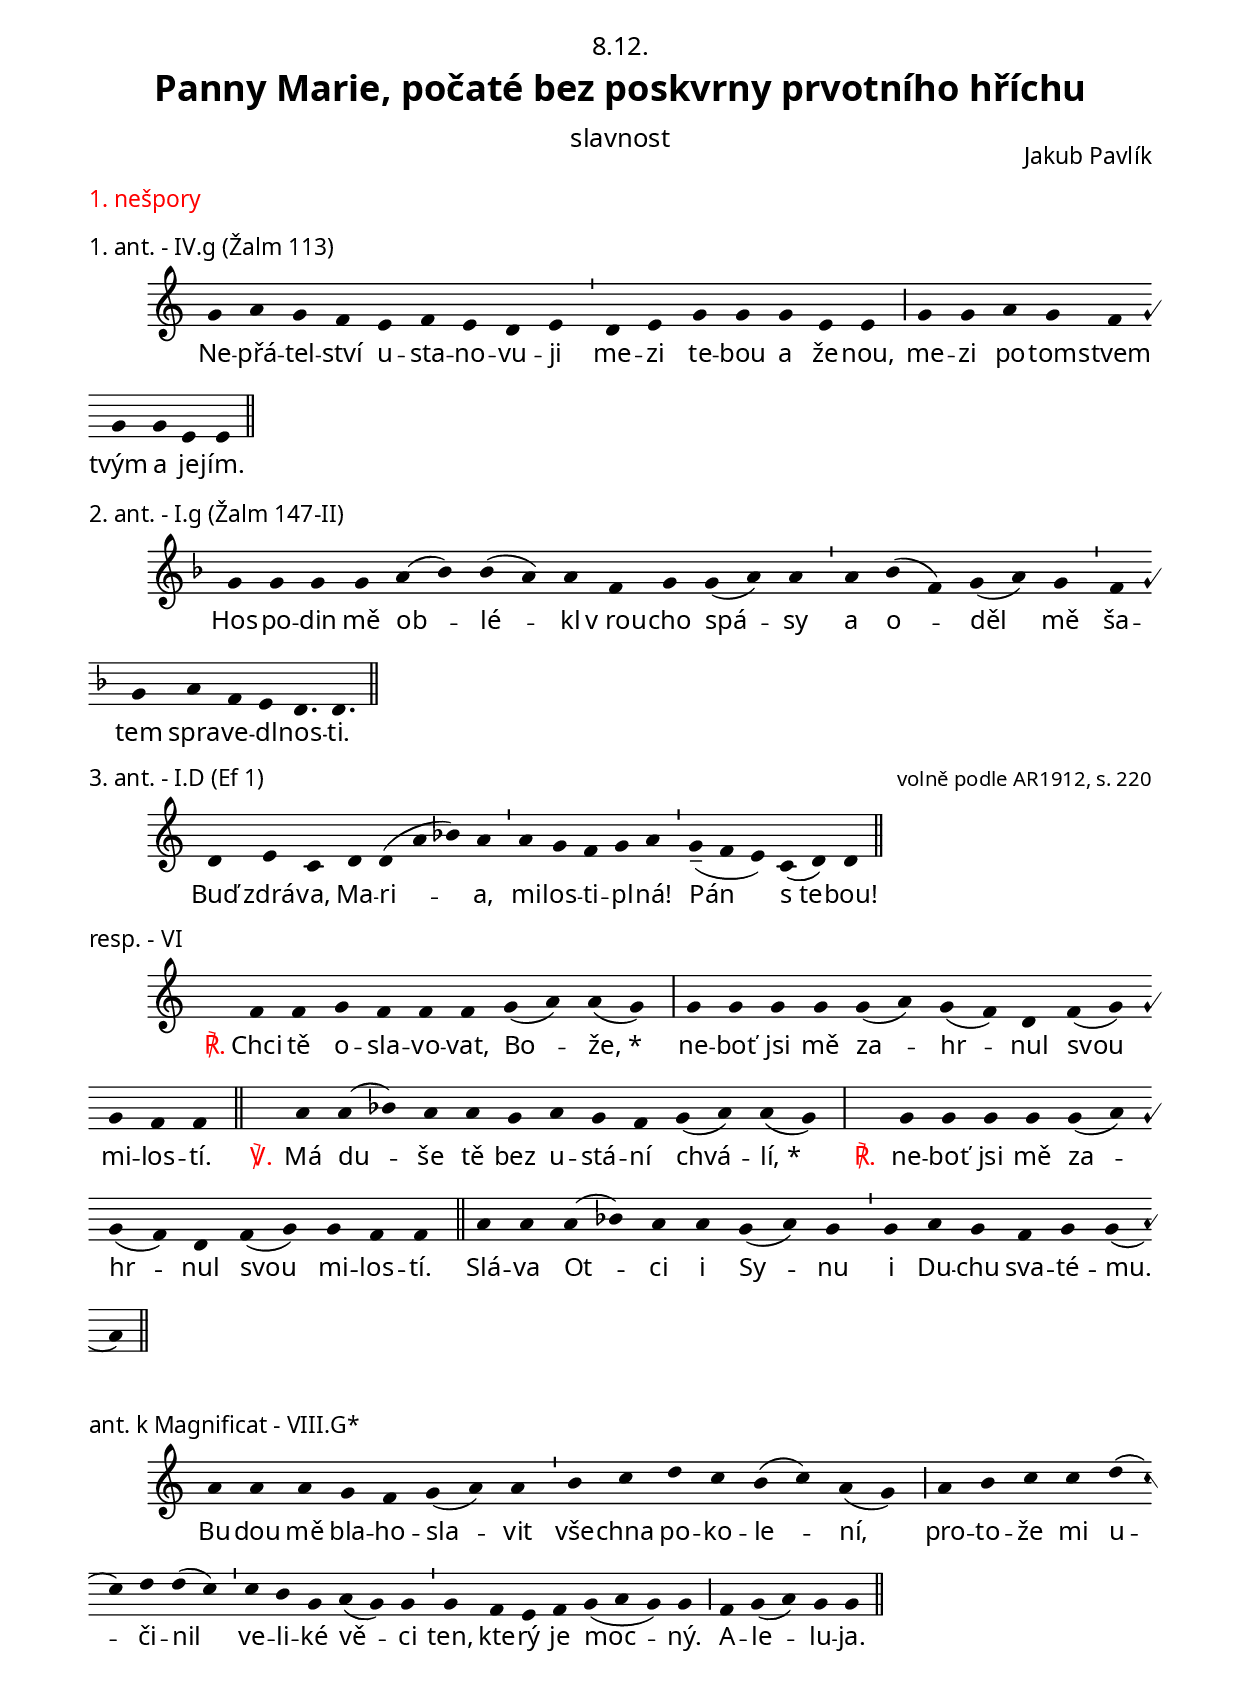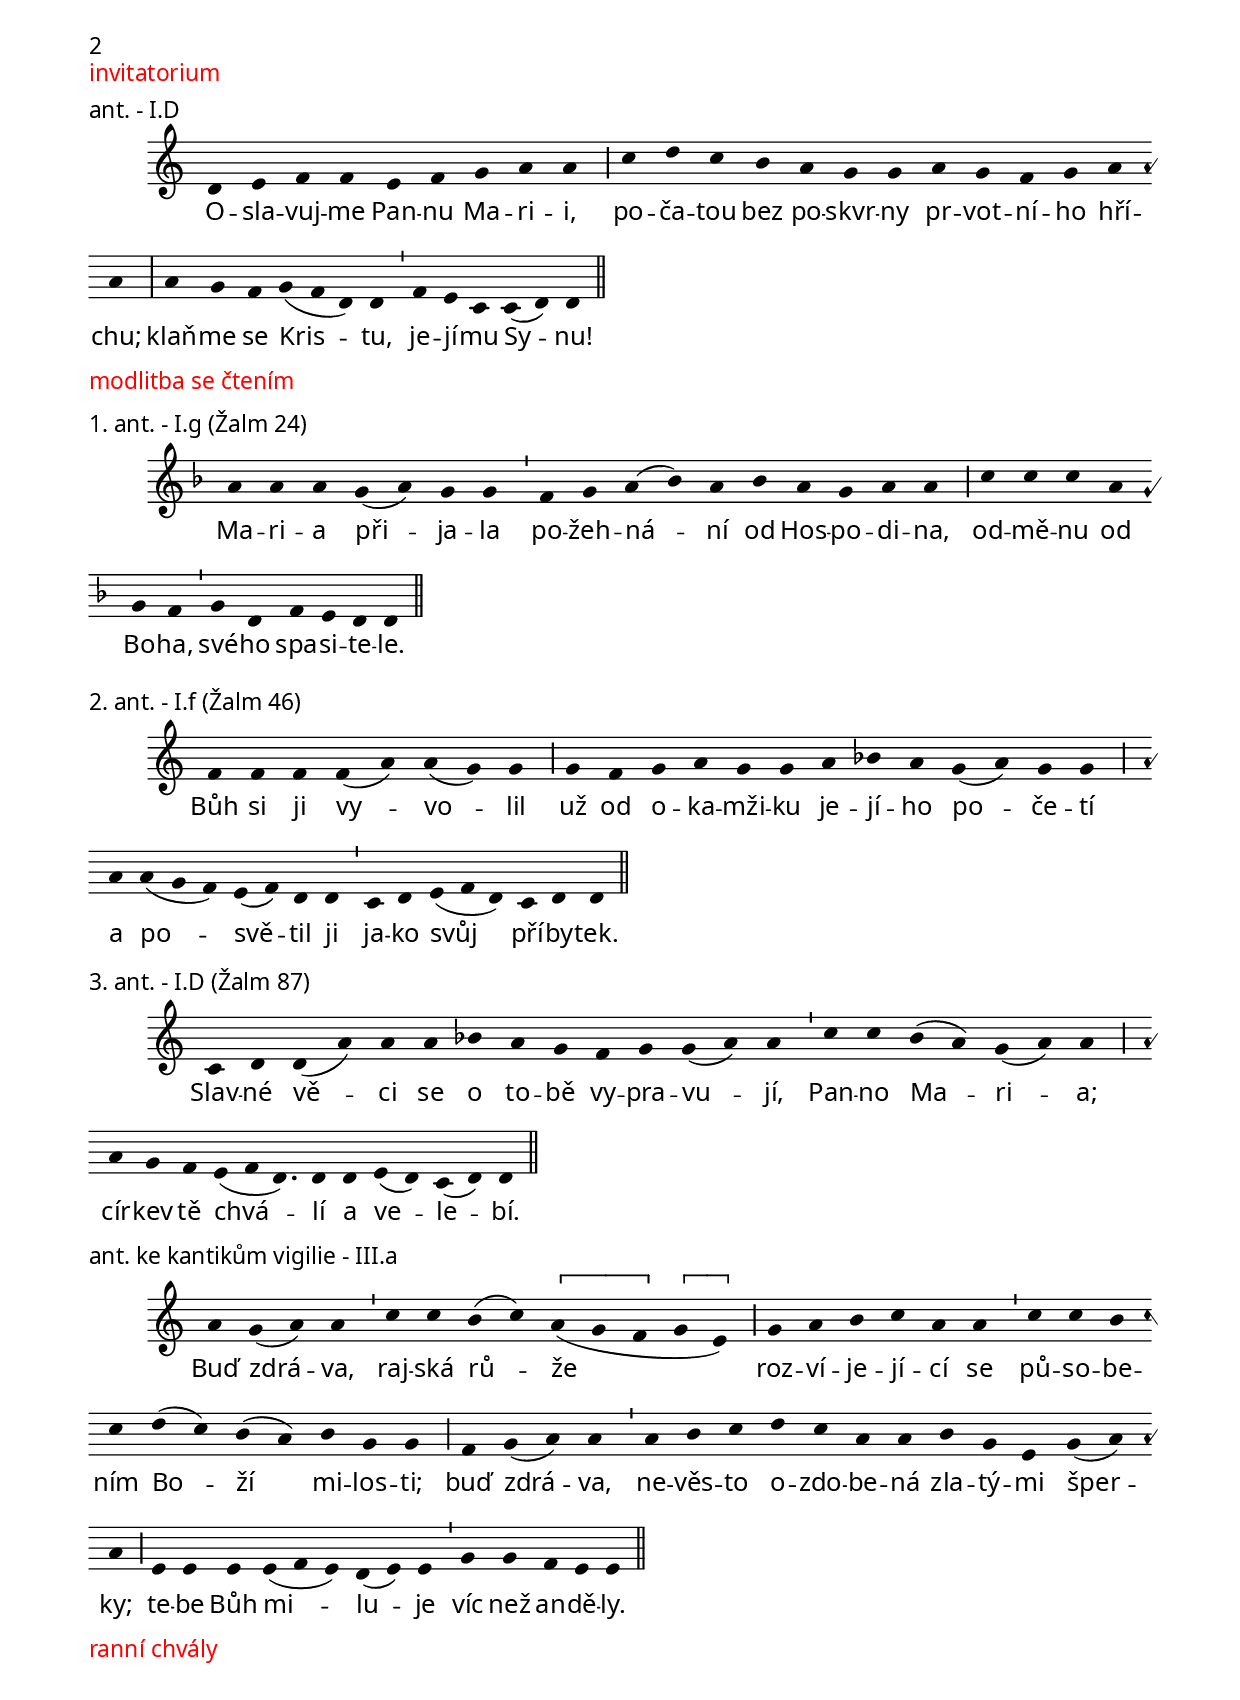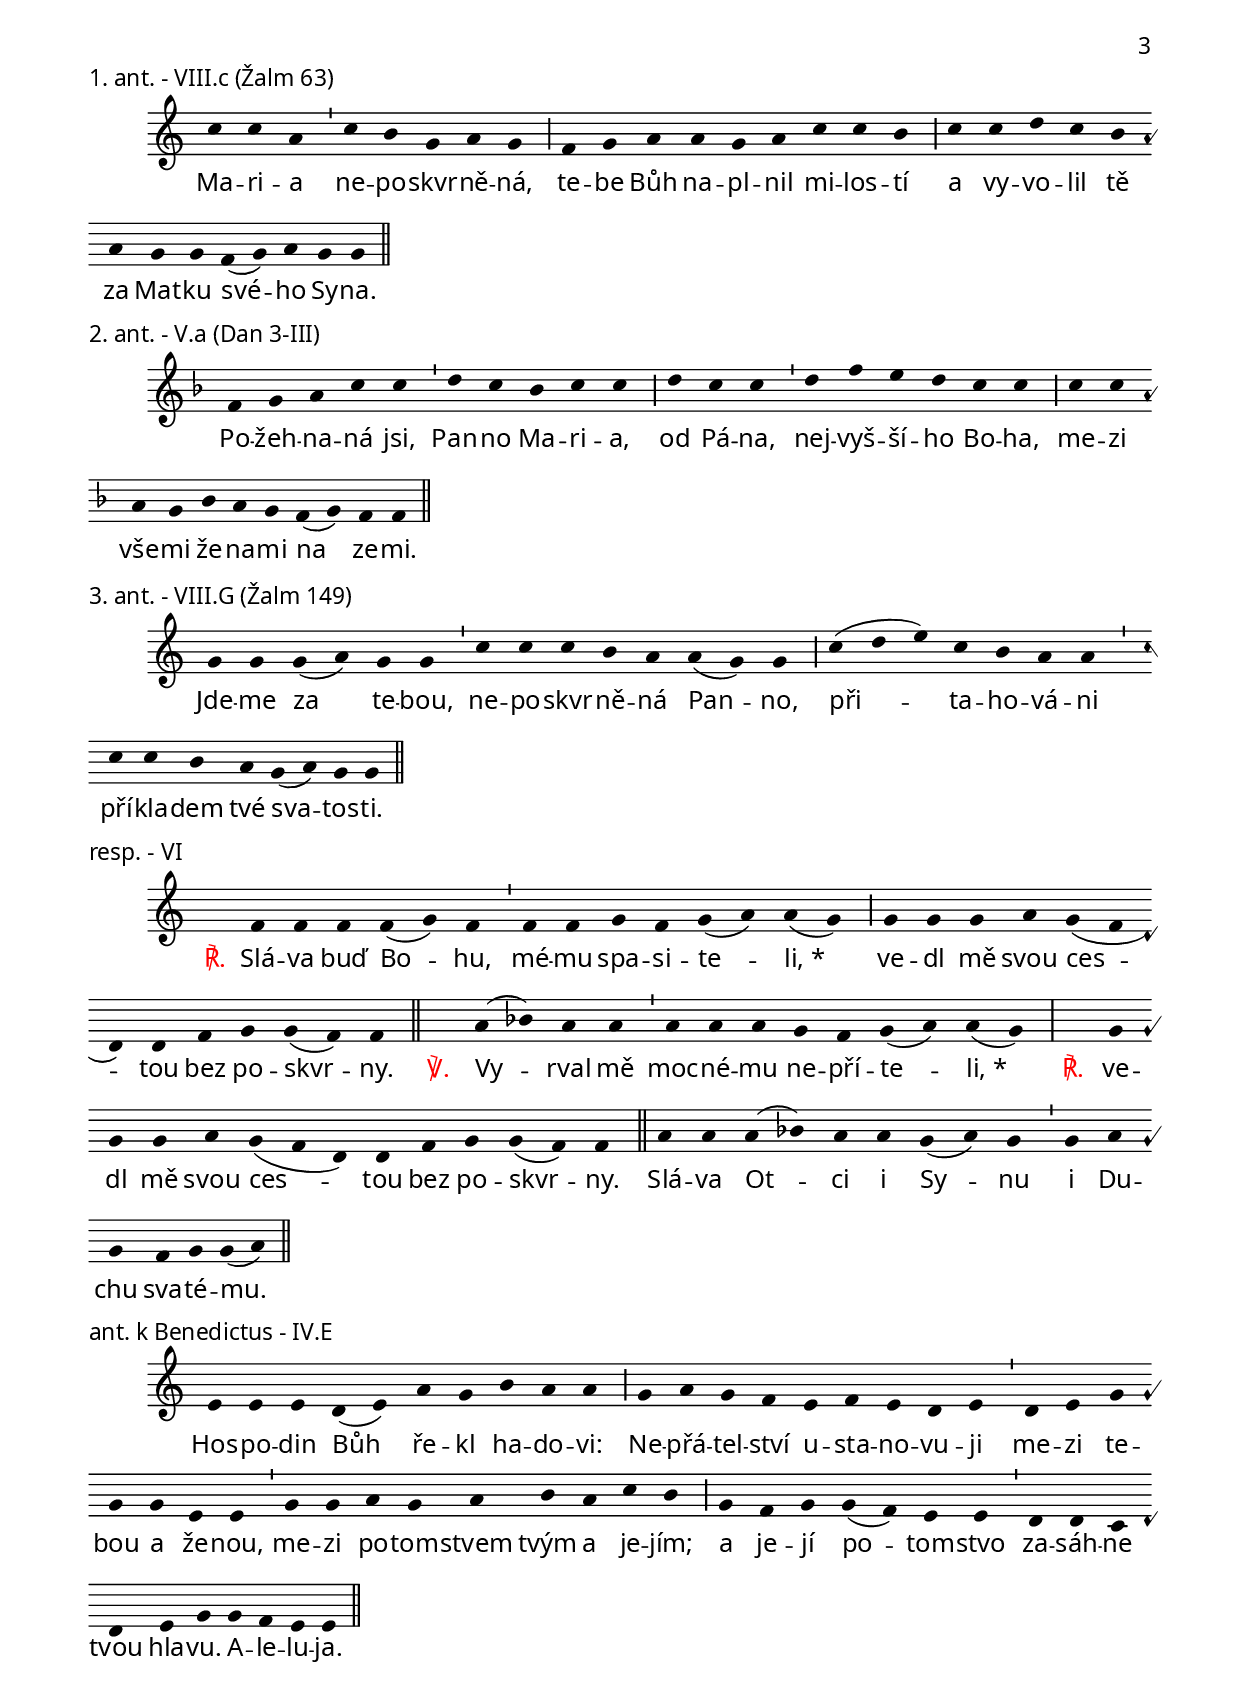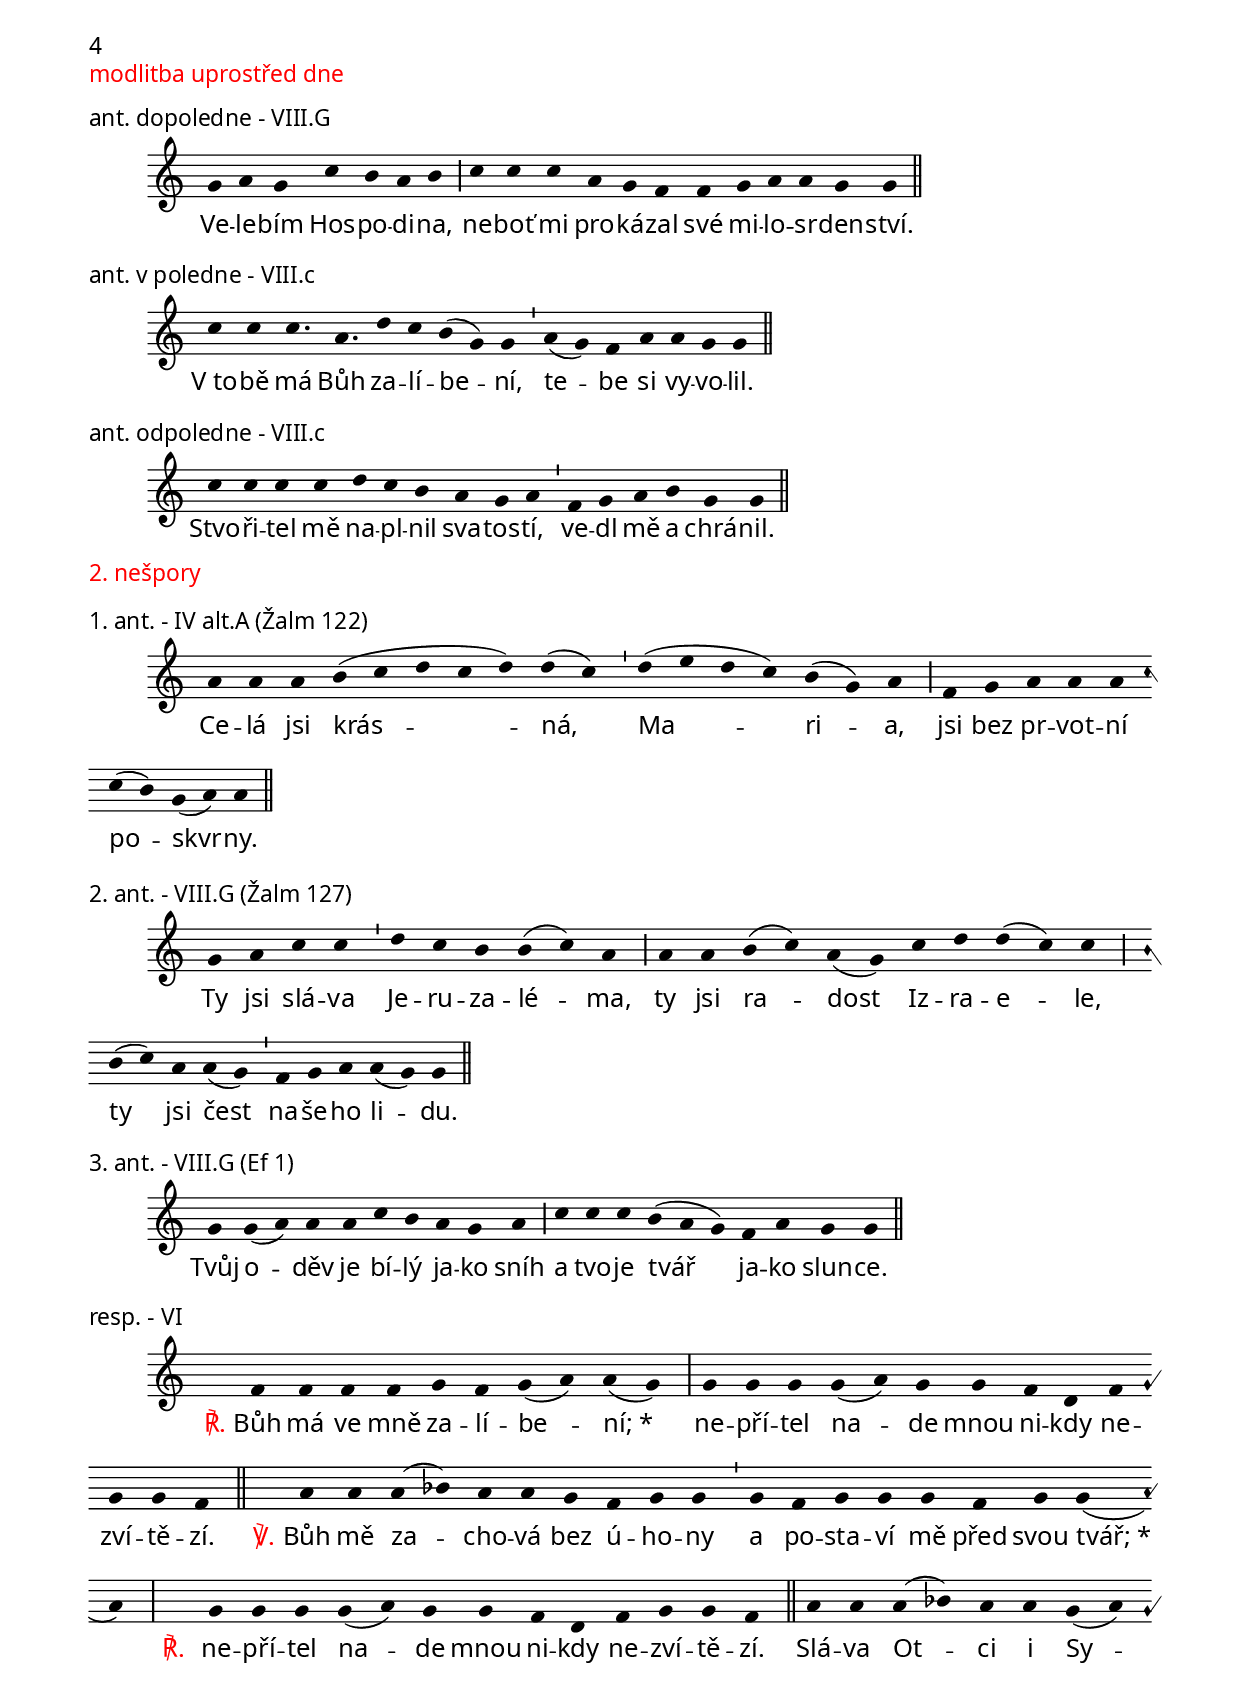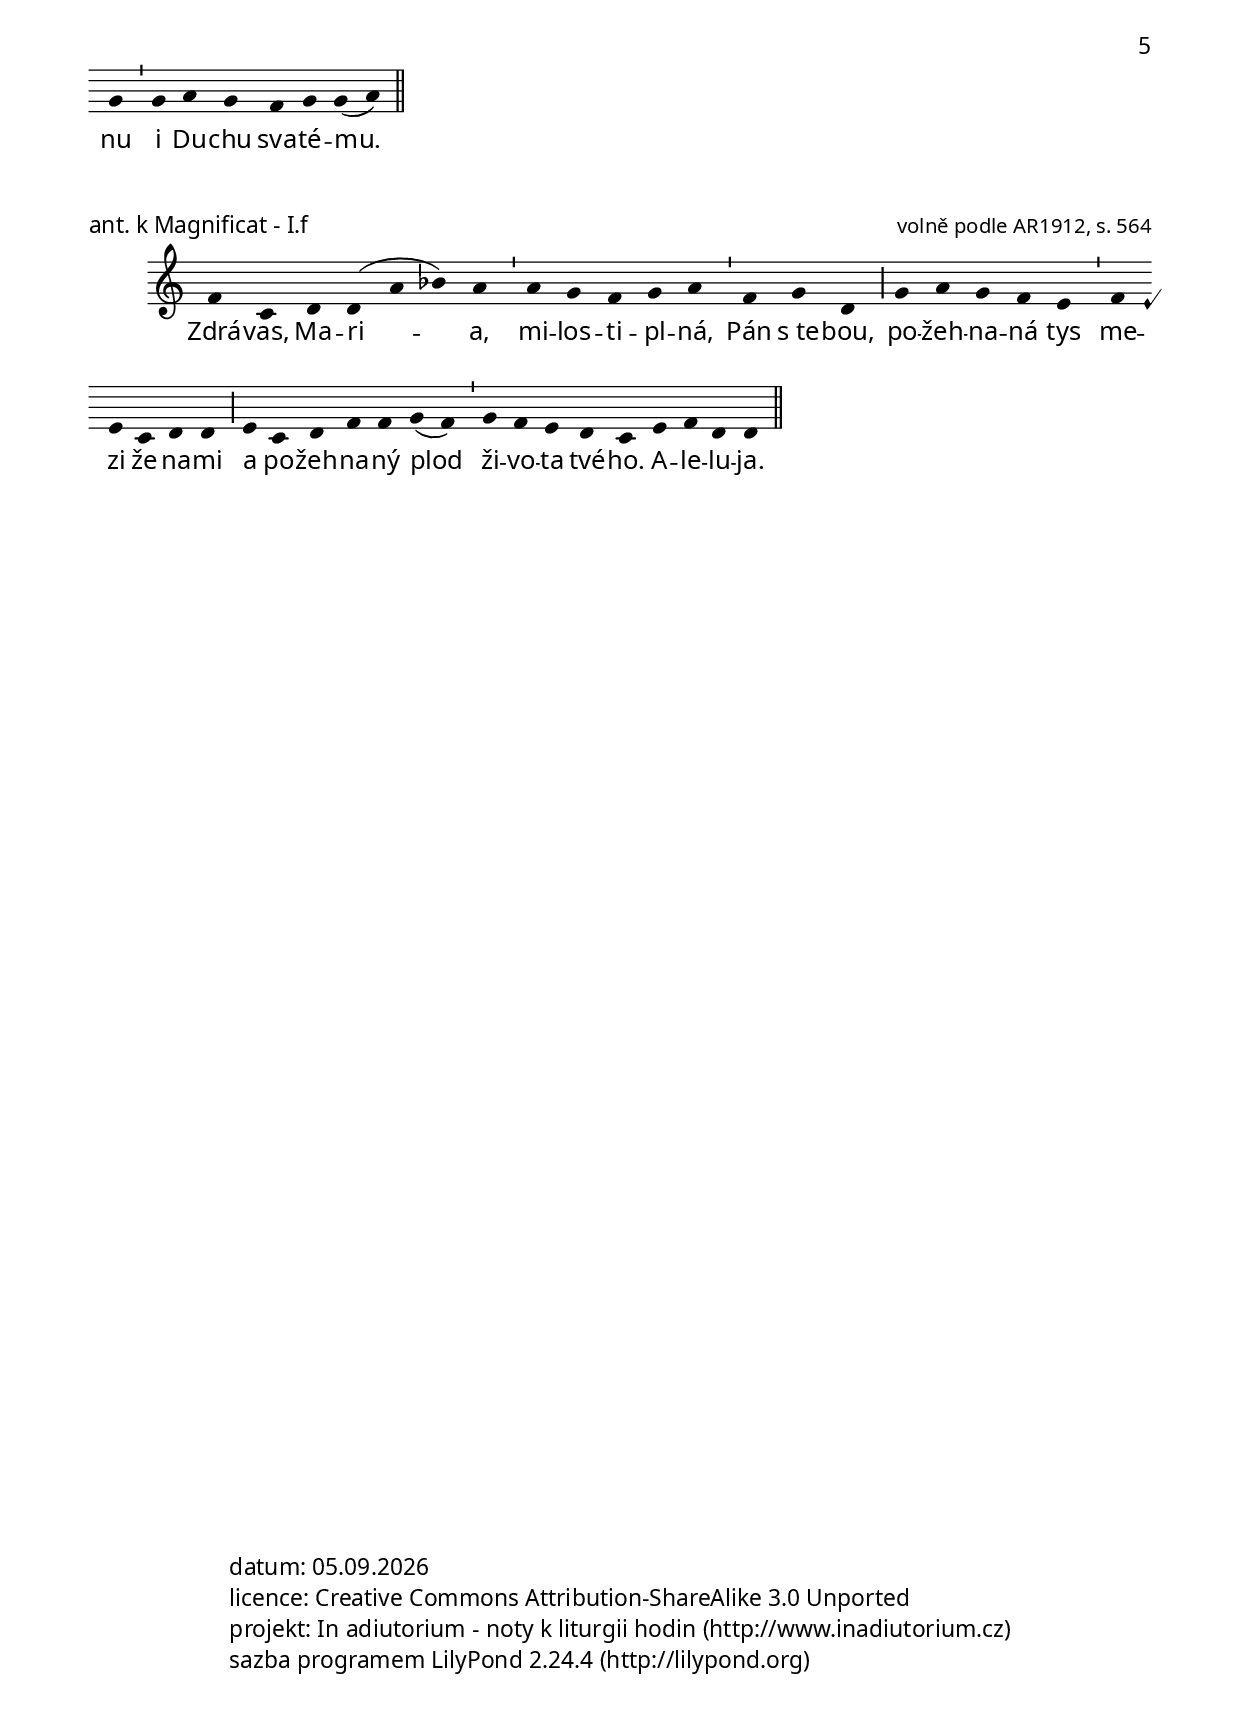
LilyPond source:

\version "2.16.0"

\include "../spolecne.ly"
\include "../dilyresponsorii.ly"

\header {
  title = \markup\titleSvatek
            "Panny Marie, počaté bez poskvrny prvotního hříchu"
            slavnost
            8.12.
  composer = "Jakub Pavlík"
}

\markup {\nadpisHodinka {"1. nešpory"}}

\score {
  \relative c'' {
    \choralniRezim
    g a g f e f e d e \barMin d e g g g e e \barMaior
    g g a g f g g e e \barFinalis
  }
  \addlyrics {
    Ne -- přá -- tel -- ství u -- sta -- no -- vu -- ji
    me -- zi te -- bou a že -- nou,
    me -- zi po -- tom -- stvem tvým a je -- jím.
  }
  \header {
    quid = "1. ant."
    modus = "IV"
    differentia = "g"
    psalmus = "Žalm 113"
    id = "1ne-a1"
    fial = "fial://sanktoral/1208pmpocatebezposkvrny.ly#rch-aben?cast"
    piece = \markup {\sestavTitulek}
  }
}

\score {
  \relative c'' {
    \choralniRezim
    \key f \major
    g4 g g g a( bes) bes( a) a f g g( a) a \barMin
    a bes( f) g( a) g \barMin f g a f e d4. d \barFinalis
  }
  \addlyrics {
    Hos -- po -- din mě ob -- lé -- kl v_rou -- cho spá -- sy
    a o -- děl mě ša -- tem spra -- ve -- dl -- nos -- ti.
  }
  \header {
    quid = "2. ant."
    modus = "I"
    differentia = "g"
    psalmus = "Žalm 147-II"
    id = "1ne-a2"
    fons = "zaltar, st 4.t., r.ch., a.2; zacatek upraven"
    fial = "fial://antifony/tyden4_4streda.ly#rch-ant2?jiny_text"
    piece = \markup {\sestavTitulek}
  }
}

\score {
  \relative c' {
    \choralniRezim
    d4 e c d d( a' bes) a \barMin
    a g f g a \barMin
    g(-- f e) c( d) d \barFinalis
  }
  \addlyrics {
    Buď zdrá -- va, Ma -- ri -- a,
    mi -- los -- ti -- pl -- ná!
    Pán s_te -- bou!
  }
  \header {
    quid = "3. ant."
    modus = "I"
    differentia = "D"
    psalmus = "Ef 1"
    id = "1ne-a3"
    fial = "fial://commune/commune_maria.ly#2ne-a1?-aleluja"
    fons_externus = "volně podle AR1912, s. 220"
    piece = \markup {\sestavTitulek}
  }
}

\score {
  \relative c' {
    \choralniRezim

    % R
    \neviditelna f
    f4 f g f f f g( a) a( g) \barMax
    g g g g g( a) g( f) d f( g) g f f \barFinalis
    % V
    \neviditelna a
    a a( bes) a a g a g f g( a) a( g) \barMax
    % R
    \neviditelna a
    g g g g g( a) g( f) d f( g) g f f \barFinalis
    % Slava
    \respVIdoxologie \barFinalis
  }
  \addlyrics {
    \Response Chci tě o -- sla -- vo -- vat, Bo -- že,_*
    ne -- boť jsi mě za -- hr -- nul svou mi -- los -- tí.
    \Verse Má du -- še tě bez u -- stá -- ní chvá -- lí,_*
    \Response ne -- boť jsi mě za -- hr -- nul svou mi -- los -- tí.
    \textRespDoxologie
  }
  \header {
    quid = "resp."
    modus = "VI"
    id = "1ne-resp"
    piece = \markup {\sestavTitulekResp}
  }
}

\score {
  \relative c'' {
    \choralniRezim
    a4 a a g f g( a) a \barMin
    b c d c b( c) a( g) \barMaior
    a4 b c c d( c) d d( c) \barMin
    c4 b g a( g) g \barMin
    g f e f g( a g) g \barMaior
    f g( a) g g \barFinalis
  }
  \addlyrics {
    Bu -- dou mě bla -- ho -- sla -- vit
    vše -- chna po -- ko -- le -- ní,
    pro -- to -- že mi u -- či -- nil
    ve -- li -- ké vě -- ci
    ten, kte -- rý je moc -- ný.
    A -- le -- lu -- ja.
  }
  \header {
    quid = "ant. k Magnificat"
    modus = "VIII"
    differentia = "G*"
    id = "1ne-amag"
    psalmus = "Magnificat"
    fons = "Nanebevzetí, 1. nešp., k Magnificat"
    fial = "fial://sanktoral/0815nanebevzetipm.ly#1ne-amag"
    piece = \markup {\sestavTitulekBezZalmu}
  }
}

\markup {\nadpisHodinka {"invitatorium"}}

\score {
  \relative c' {
    \choralniRezim
    d4 e f f e f g a a \barMaior
    c d c b a g g a g f g a a \barMax
    a g f g( f d) d \barMin
    f e c c( d) d \barFinalis
  }
  \addlyrics {
    O -- sla -- vuj -- me Pan -- nu Ma -- ri -- i,
    po -- ča -- tou bez po -- skvr -- ny pr -- vot -- ní -- ho hří -- chu;
    klaň -- me se Kris -- tu,
    je -- jí -- mu Sy -- nu!
  }
  \header {
    quid = "ant."
    modus = "I"
    differentia = "D"
    psalmus = ""
    fial = "commune/commune_maria.ly#invit1?zacatek"
    id = "invit"
    piece = \markup {\sestavTitulekBezZalmu}
  }
}

\markup {\nadpisHodinka {"modlitba se čtením"}}

\score {
  \relative c'' {
    \key d \minor

    \choralniRezim
    a4 a a g( a) g g \barMin f g a( bes) a bes a g a a \barMaior
    c c c a g f \barMin g d f e d d \barFinalis
  }
  \addlyrics {
    Ma -- ri -- a při -- ja -- la po -- žeh -- ná -- ní od Hos -- po -- di -- na,
    od -- mě -- nu od Bo -- ha, své -- ho spa -- si -- te -- le.
  }
  \header {
    quid = "1. ant."
    modus = "I"
    differentia = "g"
    psalmus = "Žalm 24"
    fial = "commune/commune_maria.ly#mc-a1?-aleluja"
    id = "mc-a1"
    piece = \markup {\sestavTitulek}
  }
}

\score {
  \relative c' {
    \choralniRezim
    f4 f f f( a) a( g) g \barMaior
    g f g a g g a bes a g( a) g g \barMaior
    a a( g f) e( f) d d \barMin
    c d e( f d) c d d \barFinalis
  }
  \addlyrics {
    Bůh si ji vy -- vo -- lil
    už od o -- ka -- mži -- ku je -- jí -- ho po -- če -- tí
    a po -- svě -- til ji
    ja -- ko svůj pří -- by -- tek.
  }
  \header {
    quid = "2. ant."
    modus = "I"
    differentia = "f"
    psalmus = "Žalm 46"
    fial = "commune/commune_maria.ly#mc-a2?zacatek"
    id = "mc-a2"
    piece = \markup {\sestavTitulek}
  }
}

\score {
  \relative c' {
    \choralniRezim
    c4 d d( a') a a bes a g f g g( a) a \barMin
    c c b( a) g( a) a \barMaior
    a g f e( f d4.) d4 d e( d) c( d) d \barFinalis
  }
  \addlyrics {
    Slav -- né vě -- ci se o to -- bě vy -- pra -- vu -- jí,
    Pan -- no Ma -- ri -- a;
    cír -- kev tě chvá -- lí a ve -- le -- bí.
  }
  \header {
    quid = "3. ant."
    modus = "I"
    differentia = "D"
    psalmus = "Žalm 87"
    fial = "commune/commune_maria.ly#mc-a3?zacatek"
    id = "mc-a3"
    piece = \markup {\sestavTitulek}
  }
}

\score {
  \relative c'' {
    \choralniRezim
    a4 g( a) a \barMin
    c c b( c) \[ a( g f \] \[ g e) \] \barMaior
    g a b c a a \barMin
    c c b c d( c) b( a) b g g \barMaior
    f g( a) a \barMin
    a b c d c a a b g e g( a) a \barMaior
    e e e e( f e) d( e) e \barMin
    g g f e e \barFinalis
  }
  \addlyrics {
    Buď zdrá -- va,
    raj -- ská rů -- že
    roz -- ví -- je -- jí -- cí se
    pů -- so -- be -- ním Bo -- ží mi -- los -- ti;
    buď zdrá -- va,
    ne -- věs -- to o -- zdo -- be -- ná zla -- tý -- mi šper -- ky;
    te -- be Bůh mi -- lu -- je
    víc než an -- dě -- ly.
  }
  \header {
    quid = "ant. ke kantikům vigilie"
    modus = "III"
    differentia = "a"
    psalmus = ""
    id = "mc-avig"
    piece = \markup {\sestavTitulekBezZalmu}
  }
}

\markup {\nadpisHodinka {"ranní chvály"}}

\score {
  \relative c'' {
    \choralniRezim
    c4 c a \barMin
    c b g a g \barMaior
    f g a a g a c c b \barMaior
    c c d c b a g g f( g) a g g \barFinalis
  }
  \addlyrics {
    Ma -- ri -- a
    ne -- po -- skvr -- ně -- ná,
    te -- be Bůh na -- pl -- nil mi -- los -- tí
    a vy -- vo -- lil tě za Mat -- ku své -- ho Sy -- na.
  }
  \header {
    quid = "1. ant."
    modus = "VIII"
    differentia = "c"
    psalmus = "Žalm 63"
    id = "rch-a1"
    piece = \markup {\sestavTitulek}
  }
}

\score {
  \relative c' {
    \key f \major
    \choralniRezim
    f4 g a c c \barMin
    d c bes c c \barMaior
    d c c \barMin
    d f e d c c \barMaior
    c c a g bes a g f( g) f f \barFinalis
  }
  \addlyrics {
    Po -- žeh -- na -- ná jsi, Pan -- no Ma -- ri -- a,
    od Pá -- na,
    nej -- vyš -- ší -- ho Bo -- ha,
    me -- zi vše -- mi že -- na -- mi na ze -- mi.
  }
  \header {
    quid = "2. ant."
    modus = "V"
    differentia = "a"
    psalmus = "Dan 3-III"
    id = "rch-a2"
    fial = "fial://commune/commune_maria.ly#sob-aben2"
    piece = \markup {\sestavTitulek}
  }
}

\score {
  \relative c'' {
    \choralniRezim
    g4 g g( a) g g \barMin
    c c c b a a( g) g \barMaior
    c( d e) c b a a \barMin
    c c b a g( a) g g \barFinalis
  }
  \addlyrics {
    Jde -- me za te -- bou,
    ne -- po -- skvr -- ně -- ná Pan -- no,
    při -- ta -- ho -- vá -- ni
    pří -- kla -- dem tvé sva -- tos -- ti.
  }
  \header {
    quid = "3. ant."
    modus = "VIII"
    differentia = "G"
    psalmus = "Žalm 149"
    id = "rch-a3"
    piece = \markup {\sestavTitulek}
  }
}

\score {
  \relative c' {
    \choralniRezim

    % R
    \neviditelna f
    f4 f f f( g) f \barMin f f g f g( a) a( g) \barMaior
    g g g a g( f d) d f g g( f) f \barFinalis
    % V
    \neviditelna a
    a4( bes) a a \barMin a a a g f g( a) a( g) \barMax
    % R
    \neviditelna a
    g g g a g( f d) d f g g( f) f \barFinalis
    % Slava
    \respVIdoxologie \barFinalis
  }
  \addlyrics {
    \Response Slá -- va buď Bo -- hu, mé -- mu spa -- si -- te -- li,_*
    ve -- dl mě svou ces -- tou bez po -- skvr -- ny.
    \Verse Vy -- rval mě moc -- né -- mu ne -- pří -- te -- li,_*
    \Response ve -- dl mě svou ces -- tou bez po -- skvr -- ny.
    \textRespDoxologie
  }
  \header {
    quid = "resp."
    modus = "VI"
    id = "rch-resp"
    piece = \markup {\sestavTitulekResp}
  }
}

\score {
  \relative c' {
    \choralniRezim
    e4 e e d( e) a g b a a \barMaior
    g a g f e f e d e \barMin d e g g g e e \barMin
    g g a g a b a c b \barMaior
    g f g g( f) e e \barMin d d c d e g
    g f e e \barFinalis
  }
  \addlyrics {
    Hos -- po -- din Bůh ře -- kl ha -- do -- vi:
    Ne -- přá -- tel -- ství u -- sta -- no -- vu -- ji
    me -- zi te -- bou a že -- nou,
    me -- zi po -- tom -- stvem tvým a je -- jím;
    a je -- jí po -- tom -- stvo za -- sáh -- ne tvou hla -- vu.
    A -- le -- lu -- ja.
  }
  \header {
    quid = "ant. k Benedictus"
    modus = "IV"
    differentia = "E"
    psalmus = ""
    placet = "_mezi potomstvem tvým a jejím_ není moc zpěvné a poslouchatelný lidový zpěv považuji za prakticky vyloučený"
    id = "rch-aben"
    piece = \markup {\sestavTitulekBezZalmu}
  }
}

\pageBreak % ZLOM

\markup {\nadpisHodinka {"modlitba uprostřed dne"}}

\score {
  \relative c'' {
    \choralniRezim
    g4 a g c b a b \barMaior
    c c c a g f f g a a g g \barFinalis
  }
  \addlyrics {
    Ve -- le -- bím Hos -- po -- di -- na,
    ne -- boť mi pro -- ká -- zal své mi -- lo -- sr -- den -- ství.
  }
  \header {
    quid = "ant. dopoledne"
    modus = "VIII"
    differentia = "G"
    psalmus = ""
    id = "tercie"
    fial = "fial://commune/commune_svatazena.ly#1ne-a1?-aleluja"
    piece = \markup {\sestavTitulekBezZalmu}
  }
}

\score {
  \relative c'' {
    \choralniRezim
    c4 c c4. a d4 c b( g) g \barMin
    a( g) f a a g g \barFinalis
  }
  \addlyrics {
    V_to -- bě má Bůh za -- lí -- be -- ní,
    te -- be si vy -- vo -- lil.
  }
  \header {
    quid = "ant. v poledne"
    modus = "VIII"
    differentia = "c"
    psalmus = ""
    id = "sexta"
    fial = "fial://commune/commune_svatazena.ly#1ne-a3?-aleluja"
    piece = \markup {\sestavTitulekBezZalmu}
  }
}

\score {
  \relative c'' {
    \choralniRezim
    c4 c c c d c b a g a \barMin f g a b g g \barFinalis
  }
  \addlyrics {
    Stvo -- ři -- tel mě na -- pl -- nil sva -- tos -- tí,
    ve -- dl mě a chrá -- nil.
  }
  \header {
    quid = "ant. odpoledne"
    modus = "VIII"
    differentia = "c"
    psalmus = ""
    id = "nona"
    piece = \markup {\sestavTitulekBezZalmu}
  }
}

\markup {\nadpisHodinka {"2. nešpory"}}

\score {
  \relative c'' {
    \choralniRezim
    a4 a a b( c d c d) d( c) \barMin
    d( e d c) b( g) a \barMaior
    f g a a a c( b) g( a) a \barFinalis
  }
  \addlyrics {
    Ce -- lá jsi krás -- ná,
    Ma -- ri -- a,
    jsi bez pr -- vot -- ní po -- skvr -- ny.
  }
  \header {
    quid = "1. ant."
    modus = "IV alt"
    differentia = "A"
    psalmus = "Žalm 122"
    placet = "melodie ve skutečnosti tíhne k finále G, nikoli A"
    id = "2ne-a1"
    piece = \markup {\sestavTitulek}
  }
}

\score {
  \relative c'' {
    \choralniRezim
    g4 a c c \barMin d4 c b b( c) a \barMaior
    a a b( c) a( g) c d d( c) c \barMaior
    b( c) a a( g) \barMin f4 g a a( g) g \barFinalis
  }
  \addlyrics {
    Ty jsi slá -- va Je -- ru -- za -- lé -- ma,
    ty jsi ra -- dost Iz -- ra -- e -- le,
    ty jsi čest na -- še -- ho li -- du.
  }
  \header {
    quid = "2. ant."
    modus = "VIII"
    differentia = "G"
    psalmus = "Žalm 127"
    id = "2ne-a2"
    fial = "fial://commune/commune_maria.ly#rch-a2?-aleluja"
    piece = \markup {\sestavTitulek}
  }
}

\score {
  \relative c'' {
    \choralniRezim
    g4 g( a) a a c b a g a \barMaior
    c c c b( a g) f a g g \barFinalis
  }
  \addlyrics {
    Tvůj o -- děv je bí -- lý ja -- ko sníh
    a tvo -- je tvář ja -- ko slun -- ce.
  }
  \header {
    quid = "3. ant."
    modus = "VIII"
    differentia = "G"
    psalmus = "Ef 1"
    id = "2ne-a3"
    piece = \markup {\sestavTitulek}
  }
}

\score {
  \relative c' {
    \choralniRezim

    % R
    \neviditelna f
    f4 f f f g f g( a) a( g) \barMax
    g g g g( a) g g f d f g g f \barFinalis
    % V
    \neviditelna a
    a4 a a( bes) a a g f g g \barMin
    g f g g g f g g( a) \barMax
    % R
    \neviditelna a
    g g g g( a) g g f d f g g f \barFinalis
    % Slava
    \respVIdoxologie \barFinalis
  }
  \addlyrics {
    \Response Bůh má ve mně za -- lí -- be -- ní;_*
    ne -- pří -- tel na -- de mnou ni -- kdy ne -- zví -- tě -- zí.
    \Verse Bůh mě za -- cho -- vá bez ú -- ho -- ny
    a po -- sta -- ví mě před svou tvář;_*
    \Response ne -- pří -- tel na -- de mnou ni -- kdy ne -- zví -- tě -- zí.
    \textRespDoxologie
  }
  \header {
    quid = "resp."
    modus = "VI"
    id = "2ne-resp"
    piece = \markup {\sestavTitulekResp}
  }
}

\score {
  \relative c' {
    \choralniRezim
    f4 c d d( a' bes) a \barMin
    a g f g a \barMin
    f g d \barMaior

    g a g f e \barMin
    f e c d d \barMaior
    e c d f f g( f) \barMin
    g f e d c
    e f d d \barFinalis
  }
  \addlyrics {
    Zdrá -- vas, Ma -- ri -- a,
    mi -- los -- ti -- pl -- ná,
    Pán s_te -- bou,

    po -- žeh -- na -- ná tys
    me -- zi že -- na -- mi
    a po -- žeh -- na -- ný plod
    ži -- vo -- ta tvé -- ho.
    A -- le -- lu -- ja.
  }
  \header {
    quid = "ant. k Magnificat"
    modus = "I"
    differentia = "f"
    psalmus = ""
    id = "2ne-amag"
    fons_externus = "volně podle AR1912, s. 564"
    piece = \markup {\sestavTitulekBezZalmu}
  }
}